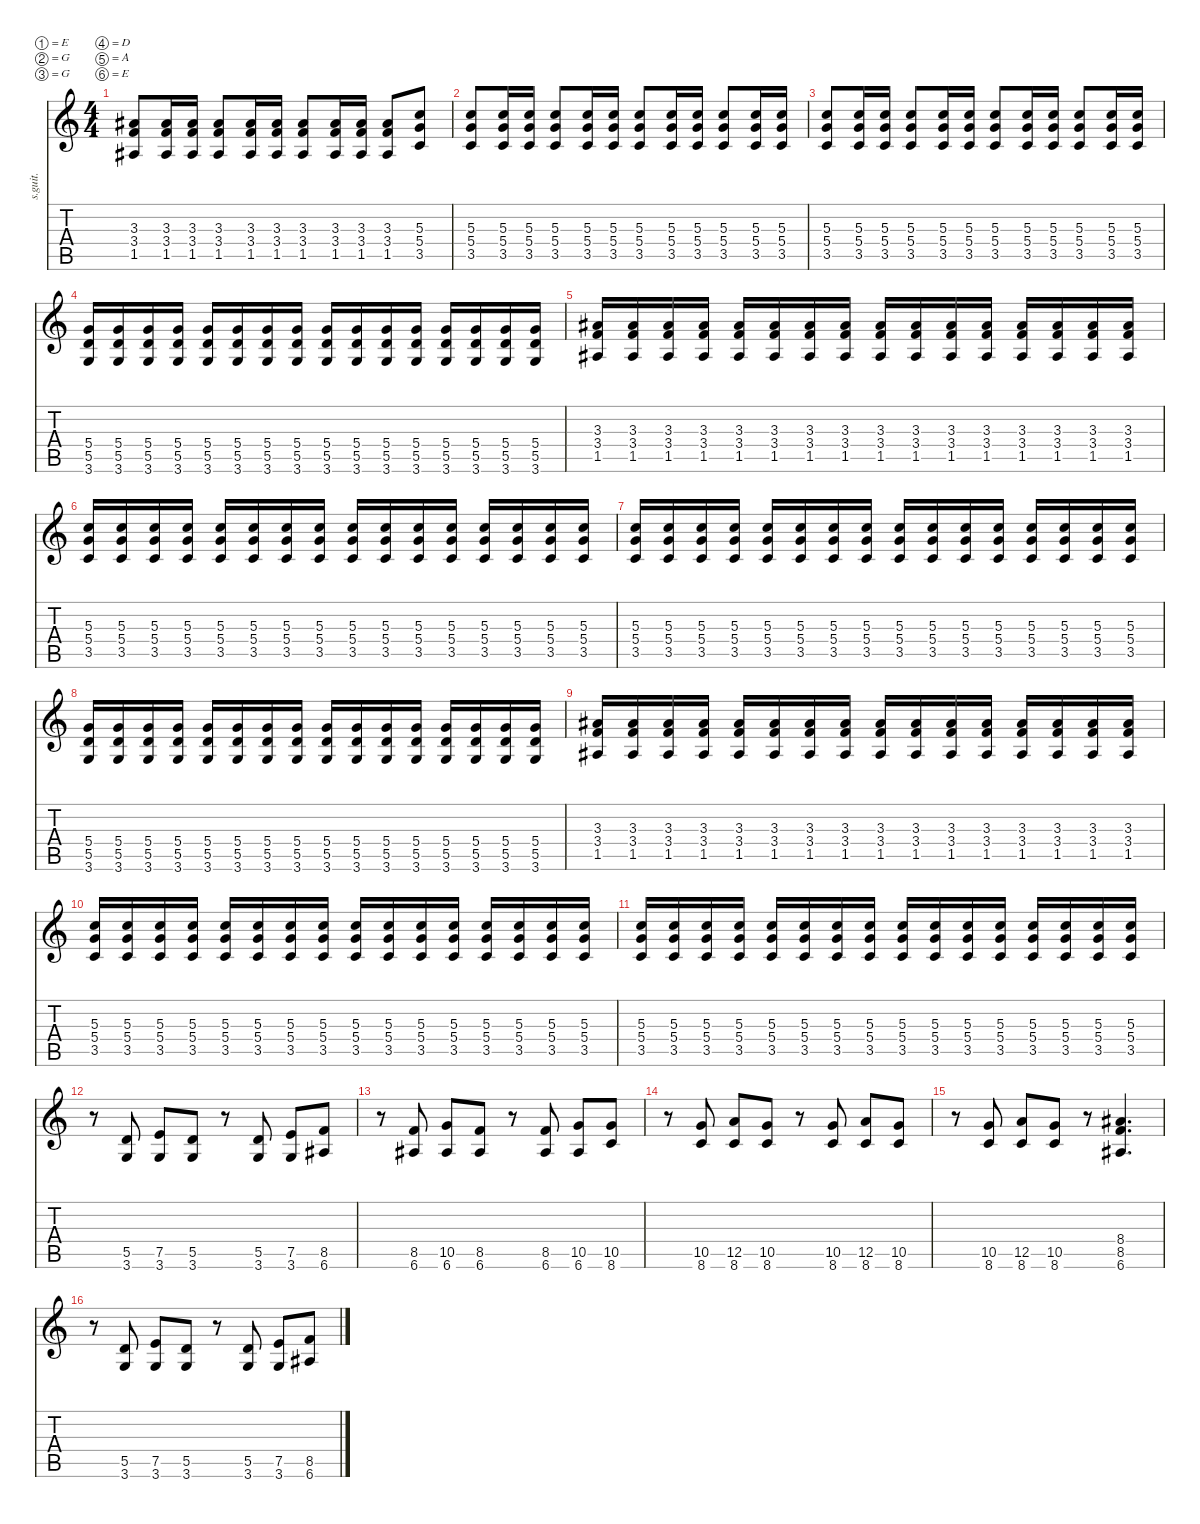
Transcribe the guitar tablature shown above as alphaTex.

\defaultSystemsLayout 4
\hideDynamics
\bracketExtendMode nobrackets
\track ("Gary Rossington (Slide/Rhythm Guitar)" "s.guit.") {instrument overdrivenguitar}
\staff {score tabs}
\tuning (E4 G3 G3 D3 A2 E2)
\ts (4 4)
\tempo (150 hide)
\clef g2
\ks c
(3.3{acc #} 3.4 1.5{acc #}).8{lyrics (0 "") lyrics (1 "") lyrics (2 "") lyrics (3 "") lyrics (4 "") dy f} (3.3{acc #} 3.4 1.5{acc #}).16{lyrics (0 "") lyrics (1 "") lyrics (2 "") lyrics (3 "") lyrics (4 "")} (3.3{acc #} 3.4 1.5{acc #}).16{lyrics (0 "") lyrics (1 "") lyrics (2 "") lyrics (3 "") lyrics (4 "")} (3.3{acc #} 3.4 1.5{acc #}).8{lyrics (0 "") lyrics (1 "") lyrics (2 "") lyrics (3 "") lyrics (4 "")} (3.3{acc #} 3.4 1.5{acc #}).16{lyrics (0 "") lyrics (1 "") lyrics (2 "") lyrics (3 "") lyrics (4 "")} (3.3{acc #} 3.4 1.5{acc #}).16{lyrics (0 "") lyrics (1 "") lyrics (2 "") lyrics (3 "") lyrics (4 "")} (3.3{acc #} 3.4 1.5{acc #}).8{lyrics (0 "") lyrics (1 "") lyrics (2 "") lyrics (3 "") lyrics (4 "")} (3.3{acc #} 3.4 1.5{acc #}).16{lyrics (0 "") lyrics (1 "") lyrics (2 "") lyrics (3 "") lyrics (4 "")} (3.3{acc #} 3.4 1.5{acc #}).16{lyrics (0 "") lyrics (1 "") lyrics (2 "") lyrics (3 "") lyrics (4 "")} (3.3{acc #} 3.4 1.5{acc #}).8{lyrics (0 "") lyrics (1 "") lyrics (2 "") lyrics (3 "") lyrics (4 "")} (5.3 5.4 3.5).8{lyrics (0 "") lyrics (1 "") lyrics (2 "") lyrics (3 "") lyrics (4 "")} |
(5.3 5.4 3.5).8{lyrics (0 "") lyrics (1 "") lyrics (2 "") lyrics (3 "") lyrics (4 "")} (5.3 5.4 3.5).16{lyrics (0 "") lyrics (1 "") lyrics (2 "") lyrics (3 "") lyrics (4 "")} (5.3 5.4 3.5).16{lyrics (0 "") lyrics (1 "") lyrics (2 "") lyrics (3 "") lyrics (4 "")} (5.3 5.4 3.5).8{lyrics (0 "") lyrics (1 "") lyrics (2 "") lyrics (3 "") lyrics (4 "")} (5.3 5.4 3.5).16{lyrics (0 "") lyrics (1 "") lyrics (2 "") lyrics (3 "") lyrics (4 "")} (5.3 5.4 3.5).16{lyrics (0 "") lyrics (1 "") lyrics (2 "") lyrics (3 "") lyrics (4 "")} (5.3 5.4 3.5).8{lyrics (0 "") lyrics (1 "") lyrics (2 "") lyrics (3 "") lyrics (4 "")} (5.3 5.4 3.5).16{lyrics (0 "") lyrics (1 "") lyrics (2 "") lyrics (3 "") lyrics (4 "")} (5.3 5.4 3.5).16{lyrics (0 "") lyrics (1 "") lyrics (2 "") lyrics (3 "") lyrics (4 "")} (5.3 5.4 3.5).8{lyrics (0 "") lyrics (1 "") lyrics (2 "") lyrics (3 "") lyrics (4 "")} (5.3 5.4 3.5).16{lyrics (0 "") lyrics (1 "") lyrics (2 "") lyrics (3 "") lyrics (4 "")} (5.3 5.4 3.5).16{lyrics (0 "") lyrics (1 "") lyrics (2 "") lyrics (3 "") lyrics (4 "")} |
(5.3 5.4 3.5).8{lyrics (0 "") lyrics (1 "") lyrics (2 "") lyrics (3 "") lyrics (4 "")} (5.3 5.4 3.5).16{lyrics (0 "") lyrics (1 "") lyrics (2 "") lyrics (3 "") lyrics (4 "")} (5.3 5.4 3.5).16{lyrics (0 "") lyrics (1 "") lyrics (2 "") lyrics (3 "") lyrics (4 "")} (5.3 5.4 3.5).8{lyrics (0 "") lyrics (1 "") lyrics (2 "") lyrics (3 "") lyrics (4 "")} (5.3 5.4 3.5).16{lyrics (0 "") lyrics (1 "") lyrics (2 "") lyrics (3 "") lyrics (4 "")} (5.3 5.4 3.5).16{lyrics (0 "") lyrics (1 "") lyrics (2 "") lyrics (3 "") lyrics (4 "")} (5.3 5.4 3.5).8{lyrics (0 "") lyrics (1 "") lyrics (2 "") lyrics (3 "") lyrics (4 "")} (5.3 5.4 3.5).16{lyrics (0 "") lyrics (1 "") lyrics (2 "") lyrics (3 "") lyrics (4 "")} (5.3 5.4 3.5).16{lyrics (0 "") lyrics (1 "") lyrics (2 "") lyrics (3 "") lyrics (4 "")} (5.3 5.4 3.5).8{lyrics (0 "") lyrics (1 "") lyrics (2 "") lyrics (3 "") lyrics (4 "")} (5.3 5.4 3.5).16{lyrics (0 "") lyrics (1 "") lyrics (2 "") lyrics (3 "") lyrics (4 "")} (5.3 5.4 3.5).16{lyrics (0 "") lyrics (1 "") lyrics (2 "") lyrics (3 "") lyrics (4 "")} |
(5.4 5.5 3.6).16{lyrics (0 "") lyrics (1 "") lyrics (2 "") lyrics (3 "") lyrics (4 "")} (5.4 5.5 3.6).16{lyrics (0 "") lyrics (1 "") lyrics (2 "") lyrics (3 "") lyrics (4 "")} (5.4 5.5 3.6).16{lyrics (0 "") lyrics (1 "") lyrics (2 "") lyrics (3 "") lyrics (4 "")} (5.4 5.5 3.6).16{lyrics (0 "") lyrics (1 "") lyrics (2 "") lyrics (3 "") lyrics (4 "")} (5.4 5.5 3.6).16{lyrics (0 "") lyrics (1 "") lyrics (2 "") lyrics (3 "") lyrics (4 "")} (5.4 5.5 3.6).16{lyrics (0 "") lyrics (1 "") lyrics (2 "") lyrics (3 "") lyrics (4 "")} (5.4 5.5 3.6).16{lyrics (0 "") lyrics (1 "") lyrics (2 "") lyrics (3 "") lyrics (4 "")} (5.4 5.5 3.6).16{lyrics (0 "") lyrics (1 "") lyrics (2 "") lyrics (3 "") lyrics (4 "")} (5.4 5.5 3.6).16{lyrics (0 "") lyrics (1 "") lyrics (2 "") lyrics (3 "") lyrics (4 "")} (5.4 5.5 3.6).16{lyrics (0 "") lyrics (1 "") lyrics (2 "") lyrics (3 "") lyrics (4 "")} (5.4 5.5 3.6).16{lyrics (0 "") lyrics (1 "") lyrics (2 "") lyrics (3 "") lyrics (4 "")} (5.4 5.5 3.6).16{lyrics (0 "") lyrics (1 "") lyrics (2 "") lyrics (3 "") lyrics (4 "")} (5.4 5.5 3.6).16{lyrics (0 "") lyrics (1 "") lyrics (2 "") lyrics (3 "") lyrics (4 "")} (5.4 5.5 3.6).16{lyrics (0 "") lyrics (1 "") lyrics (2 "") lyrics (3 "") lyrics (4 "")} (5.4 5.5 3.6).16{lyrics (0 "") lyrics (1 "") lyrics (2 "") lyrics (3 "") lyrics (4 "")} (5.4 5.5 3.6).16{lyrics (0 "") lyrics (1 "") lyrics (2 "") lyrics (3 "") lyrics (4 "")} |
(3.3{acc #} 3.4 1.5{acc #}).16{lyrics (0 "") lyrics (1 "") lyrics (2 "") lyrics (3 "") lyrics (4 "")} (3.3{acc #} 3.4 1.5{acc #}).16{lyrics (0 "") lyrics (1 "") lyrics (2 "") lyrics (3 "") lyrics (4 "")} (3.3{acc #} 3.4 1.5{acc #}).16{lyrics (0 "") lyrics (1 "") lyrics (2 "") lyrics (3 "") lyrics (4 "")} (3.3{acc #} 3.4 1.5{acc #}).16{lyrics (0 "") lyrics (1 "") lyrics (2 "") lyrics (3 "") lyrics (4 "")} (3.3{acc #} 3.4 1.5{acc #}).16{lyrics (0 "") lyrics (1 "") lyrics (2 "") lyrics (3 "") lyrics (4 "")} (3.3{acc #} 3.4 1.5{acc #}).16{lyrics (0 "") lyrics (1 "") lyrics (2 "") lyrics (3 "") lyrics (4 "")} (3.3{acc #} 3.4 1.5{acc #}).16{lyrics (0 "") lyrics (1 "") lyrics (2 "") lyrics (3 "") lyrics (4 "")} (3.3{acc #} 3.4 1.5{acc #}).16{lyrics (0 "") lyrics (1 "") lyrics (2 "") lyrics (3 "") lyrics (4 "")} (3.3{acc #} 3.4 1.5{acc #}).16{lyrics (0 "") lyrics (1 "") lyrics (2 "") lyrics (3 "") lyrics (4 "")} (3.3{acc #} 3.4 1.5{acc #}).16{lyrics (0 "") lyrics (1 "") lyrics (2 "") lyrics (3 "") lyrics (4 "")} (3.3{acc #} 3.4 1.5{acc #}).16{lyrics (0 "") lyrics (1 "") lyrics (2 "") lyrics (3 "") lyrics (4 "")} (3.3{acc #} 3.4 1.5{acc #}).16{lyrics (0 "") lyrics (1 "") lyrics (2 "") lyrics (3 "") lyrics (4 "")} (3.3{acc #} 3.4 1.5{acc #}).16{lyrics (0 "") lyrics (1 "") lyrics (2 "") lyrics (3 "") lyrics (4 "")} (3.3{acc #} 3.4 1.5{acc #}).16{lyrics (0 "") lyrics (1 "") lyrics (2 "") lyrics (3 "") lyrics (4 "")} (3.3{acc #} 3.4 1.5{acc #}).16{lyrics (0 "") lyrics (1 "") lyrics (2 "") lyrics (3 "") lyrics (4 "")} (3.3{acc #} 3.4 1.5{acc #}).16{lyrics (0 "") lyrics (1 "") lyrics (2 "") lyrics (3 "") lyrics (4 "")} |
(5.3 5.4 3.5).16{lyrics (0 "") lyrics (1 "") lyrics (2 "") lyrics (3 "") lyrics (4 "")} (5.3 5.4 3.5).16{lyrics (0 "") lyrics (1 "") lyrics (2 "") lyrics (3 "") lyrics (4 "")} (5.3 5.4 3.5).16{lyrics (0 "") lyrics (1 "") lyrics (2 "") lyrics (3 "") lyrics (4 "")} (5.3 5.4 3.5).16{lyrics (0 "") lyrics (1 "") lyrics (2 "") lyrics (3 "") lyrics (4 "")} (5.3 5.4 3.5).16{lyrics (0 "") lyrics (1 "") lyrics (2 "") lyrics (3 "") lyrics (4 "")} (5.3 5.4 3.5).16{lyrics (0 "") lyrics (1 "") lyrics (2 "") lyrics (3 "") lyrics (4 "")} (5.3 5.4 3.5).16{lyrics (0 "") lyrics (1 "") lyrics (2 "") lyrics (3 "") lyrics (4 "")} (5.3 5.4 3.5).16{lyrics (0 "") lyrics (1 "") lyrics (2 "") lyrics (3 "") lyrics (4 "")} (5.3 5.4 3.5).16{lyrics (0 "") lyrics (1 "") lyrics (2 "") lyrics (3 "") lyrics (4 "")} (5.3 5.4 3.5).16{lyrics (0 "") lyrics (1 "") lyrics (2 "") lyrics (3 "") lyrics (4 "")} (5.3 5.4 3.5).16{lyrics (0 "") lyrics (1 "") lyrics (2 "") lyrics (3 "") lyrics (4 "")} (5.3 5.4 3.5).16{lyrics (0 "") lyrics (1 "") lyrics (2 "") lyrics (3 "") lyrics (4 "")} (5.3 5.4 3.5).16{lyrics (0 "") lyrics (1 "") lyrics (2 "") lyrics (3 "") lyrics (4 "")} (5.3 5.4 3.5).16{lyrics (0 "") lyrics (1 "") lyrics (2 "") lyrics (3 "") lyrics (4 "")} (5.3 5.4 3.5).16{lyrics (0 "") lyrics (1 "") lyrics (2 "") lyrics (3 "") lyrics (4 "")} (5.3 5.4 3.5).16{lyrics (0 "") lyrics (1 "") lyrics (2 "") lyrics (3 "") lyrics (4 "")} |
(5.3 5.4 3.5).16{lyrics (0 "") lyrics (1 "") lyrics (2 "") lyrics (3 "") lyrics (4 "")} (5.3 5.4 3.5).16{lyrics (0 "") lyrics (1 "") lyrics (2 "") lyrics (3 "") lyrics (4 "")} (5.3 5.4 3.5).16{lyrics (0 "") lyrics (1 "") lyrics (2 "") lyrics (3 "") lyrics (4 "")} (5.3 5.4 3.5).16{lyrics (0 "") lyrics (1 "") lyrics (2 "") lyrics (3 "") lyrics (4 "")} (5.3 5.4 3.5).16{lyrics (0 "") lyrics (1 "") lyrics (2 "") lyrics (3 "") lyrics (4 "")} (5.3 5.4 3.5).16{lyrics (0 "") lyrics (1 "") lyrics (2 "") lyrics (3 "") lyrics (4 "")} (5.3 5.4 3.5).16{lyrics (0 "") lyrics (1 "") lyrics (2 "") lyrics (3 "") lyrics (4 "")} (5.3 5.4 3.5).16{lyrics (0 "") lyrics (1 "") lyrics (2 "") lyrics (3 "") lyrics (4 "")} (5.3 5.4 3.5).16{lyrics (0 "") lyrics (1 "") lyrics (2 "") lyrics (3 "") lyrics (4 "")} (5.3 5.4 3.5).16{lyrics (0 "") lyrics (1 "") lyrics (2 "") lyrics (3 "") lyrics (4 "")} (5.3 5.4 3.5).16{lyrics (0 "") lyrics (1 "") lyrics (2 "") lyrics (3 "") lyrics (4 "")} (5.3 5.4 3.5).16{lyrics (0 "") lyrics (1 "") lyrics (2 "") lyrics (3 "") lyrics (4 "")} (5.3 5.4 3.5).16{lyrics (0 "") lyrics (1 "") lyrics (2 "") lyrics (3 "") lyrics (4 "")} (5.3 5.4 3.5).16{lyrics (0 "") lyrics (1 "") lyrics (2 "") lyrics (3 "") lyrics (4 "")} (5.3 5.4 3.5).16{lyrics (0 "") lyrics (1 "") lyrics (2 "") lyrics (3 "") lyrics (4 "")} (5.3 5.4 3.5).16{lyrics (0 "") lyrics (1 "") lyrics (2 "") lyrics (3 "") lyrics (4 "")} |
(5.4 5.5 3.6).16{lyrics (0 "") lyrics (1 "") lyrics (2 "") lyrics (3 "") lyrics (4 "")} (5.4 5.5 3.6).16{lyrics (0 "") lyrics (1 "") lyrics (2 "") lyrics (3 "") lyrics (4 "")} (5.4 5.5 3.6).16{lyrics (0 "") lyrics (1 "") lyrics (2 "") lyrics (3 "") lyrics (4 "")} (5.4 5.5 3.6).16{lyrics (0 "") lyrics (1 "") lyrics (2 "") lyrics (3 "") lyrics (4 "")} (5.4 5.5 3.6).16{lyrics (0 "") lyrics (1 "") lyrics (2 "") lyrics (3 "") lyrics (4 "")} (5.4 5.5 3.6).16{lyrics (0 "") lyrics (1 "") lyrics (2 "") lyrics (3 "") lyrics (4 "")} (5.4 5.5 3.6).16{lyrics (0 "") lyrics (1 "") lyrics (2 "") lyrics (3 "") lyrics (4 "")} (5.4 5.5 3.6).16{lyrics (0 "") lyrics (1 "") lyrics (2 "") lyrics (3 "") lyrics (4 "")} (5.4 5.5 3.6).16{lyrics (0 "") lyrics (1 "") lyrics (2 "") lyrics (3 "") lyrics (4 "")} (5.4 5.5 3.6).16{lyrics (0 "") lyrics (1 "") lyrics (2 "") lyrics (3 "") lyrics (4 "")} (5.4 5.5 3.6).16{lyrics (0 "") lyrics (1 "") lyrics (2 "") lyrics (3 "") lyrics (4 "")} (5.4 5.5 3.6).16{lyrics (0 "") lyrics (1 "") lyrics (2 "") lyrics (3 "") lyrics (4 "")} (5.4 5.5 3.6).16{lyrics (0 "") lyrics (1 "") lyrics (2 "") lyrics (3 "") lyrics (4 "")} (5.4 5.5 3.6).16{lyrics (0 "") lyrics (1 "") lyrics (2 "") lyrics (3 "") lyrics (4 "")} (5.4 5.5 3.6).16{lyrics (0 "") lyrics (1 "") lyrics (2 "") lyrics (3 "") lyrics (4 "")} (5.4 5.5 3.6).16{lyrics (0 "") lyrics (1 "") lyrics (2 "") lyrics (3 "") lyrics (4 "")} |
(3.3{acc #} 3.4 1.5{acc #}).16{lyrics (0 "") lyrics (1 "") lyrics (2 "") lyrics (3 "") lyrics (4 "")} (3.3{acc #} 3.4 1.5{acc #}).16{lyrics (0 "") lyrics (1 "") lyrics (2 "") lyrics (3 "") lyrics (4 "")} (3.3{acc #} 3.4 1.5{acc #}).16{lyrics (0 "") lyrics (1 "") lyrics (2 "") lyrics (3 "") lyrics (4 "")} (3.3{acc #} 3.4 1.5{acc #}).16{lyrics (0 "") lyrics (1 "") lyrics (2 "") lyrics (3 "") lyrics (4 "")} (3.3{acc #} 3.4 1.5{acc #}).16{lyrics (0 "") lyrics (1 "") lyrics (2 "") lyrics (3 "") lyrics (4 "")} (3.3{acc #} 3.4 1.5{acc #}).16{lyrics (0 "") lyrics (1 "") lyrics (2 "") lyrics (3 "") lyrics (4 "")} (3.3{acc #} 3.4 1.5{acc #}).16{lyrics (0 "") lyrics (1 "") lyrics (2 "") lyrics (3 "") lyrics (4 "")} (3.3{acc #} 3.4 1.5{acc #}).16{lyrics (0 "") lyrics (1 "") lyrics (2 "") lyrics (3 "") lyrics (4 "")} (3.3{acc #} 3.4 1.5{acc #}).16{lyrics (0 "") lyrics (1 "") lyrics (2 "") lyrics (3 "") lyrics (4 "")} (3.3{acc #} 3.4 1.5{acc #}).16{lyrics (0 "") lyrics (1 "") lyrics (2 "") lyrics (3 "") lyrics (4 "")} (3.3{acc #} 3.4 1.5{acc #}).16{lyrics (0 "") lyrics (1 "") lyrics (2 "") lyrics (3 "") lyrics (4 "")} (3.3{acc #} 3.4 1.5{acc #}).16{lyrics (0 "") lyrics (1 "") lyrics (2 "") lyrics (3 "") lyrics (4 "")} (3.3{acc #} 3.4 1.5{acc #}).16{lyrics (0 "") lyrics (1 "") lyrics (2 "") lyrics (3 "") lyrics (4 "")} (3.3{acc #} 3.4 1.5{acc #}).16{lyrics (0 "") lyrics (1 "") lyrics (2 "") lyrics (3 "") lyrics (4 "")} (3.3{acc #} 3.4 1.5{acc #}).16{lyrics (0 "") lyrics (1 "") lyrics (2 "") lyrics (3 "") lyrics (4 "")} (3.3{acc #} 3.4 1.5{acc #}).16{lyrics (0 "") lyrics (1 "") lyrics (2 "") lyrics (3 "") lyrics (4 "")} |
(5.3 5.4 3.5).16{lyrics (0 "") lyrics (1 "") lyrics (2 "") lyrics (3 "") lyrics (4 "")} (5.3 5.4 3.5).16{lyrics (0 "") lyrics (1 "") lyrics (2 "") lyrics (3 "") lyrics (4 "")} (5.3 5.4 3.5).16{lyrics (0 "") lyrics (1 "") lyrics (2 "") lyrics (3 "") lyrics (4 "")} (5.3 5.4 3.5).16{lyrics (0 "") lyrics (1 "") lyrics (2 "") lyrics (3 "") lyrics (4 "")} (5.3 5.4 3.5).16{lyrics (0 "") lyrics (1 "") lyrics (2 "") lyrics (3 "") lyrics (4 "")} (5.3 5.4 3.5).16{lyrics (0 "") lyrics (1 "") lyrics (2 "") lyrics (3 "") lyrics (4 "")} (5.3 5.4 3.5).16{lyrics (0 "") lyrics (1 "") lyrics (2 "") lyrics (3 "") lyrics (4 "")} (5.3 5.4 3.5).16{lyrics (0 "") lyrics (1 "") lyrics (2 "") lyrics (3 "") lyrics (4 "")} (5.3 5.4 3.5).16{lyrics (0 "") lyrics (1 "") lyrics (2 "") lyrics (3 "") lyrics (4 "")} (5.3 5.4 3.5).16{lyrics (0 "") lyrics (1 "") lyrics (2 "") lyrics (3 "") lyrics (4 "")} (5.3 5.4 3.5).16{lyrics (0 "") lyrics (1 "") lyrics (2 "") lyrics (3 "") lyrics (4 "")} (5.3 5.4 3.5).16{lyrics (0 "") lyrics (1 "") lyrics (2 "") lyrics (3 "") lyrics (4 "")} (5.3 5.4 3.5).16{lyrics (0 "") lyrics (1 "") lyrics (2 "") lyrics (3 "") lyrics (4 "")} (5.3 5.4 3.5).16{lyrics (0 "") lyrics (1 "") lyrics (2 "") lyrics (3 "") lyrics (4 "")} (5.3 5.4 3.5).16{lyrics (0 "") lyrics (1 "") lyrics (2 "") lyrics (3 "") lyrics (4 "")} (5.3 5.4 3.5).16{lyrics (0 "") lyrics (1 "") lyrics (2 "") lyrics (3 "") lyrics (4 "")} |
(5.3 5.4 3.5).16{lyrics (0 "") lyrics (1 "") lyrics (2 "") lyrics (3 "") lyrics (4 "")} (5.3 5.4 3.5).16{lyrics (0 "") lyrics (1 "") lyrics (2 "") lyrics (3 "") lyrics (4 "")} (5.3 5.4 3.5).16{lyrics (0 "") lyrics (1 "") lyrics (2 "") lyrics (3 "") lyrics (4 "")} (5.3 5.4 3.5).16{lyrics (0 "") lyrics (1 "") lyrics (2 "") lyrics (3 "") lyrics (4 "")} (5.3 5.4 3.5).16{lyrics (0 "") lyrics (1 "") lyrics (2 "") lyrics (3 "") lyrics (4 "")} (5.3 5.4 3.5).16{lyrics (0 "") lyrics (1 "") lyrics (2 "") lyrics (3 "") lyrics (4 "")} (5.3 5.4 3.5).16{lyrics (0 "") lyrics (1 "") lyrics (2 "") lyrics (3 "") lyrics (4 "")} (5.3 5.4 3.5).16{lyrics (0 "") lyrics (1 "") lyrics (2 "") lyrics (3 "") lyrics (4 "")} (5.3 5.4 3.5).16{lyrics (0 "") lyrics (1 "") lyrics (2 "") lyrics (3 "") lyrics (4 "")} (5.3 5.4 3.5).16{lyrics (0 "") lyrics (1 "") lyrics (2 "") lyrics (3 "") lyrics (4 "")} (5.3 5.4 3.5).16{lyrics (0 "") lyrics (1 "") lyrics (2 "") lyrics (3 "") lyrics (4 "")} (5.3 5.4 3.5).16{lyrics (0 "") lyrics (1 "") lyrics (2 "") lyrics (3 "") lyrics (4 "")} (5.3 5.4 3.5).16{lyrics (0 "") lyrics (1 "") lyrics (2 "") lyrics (3 "") lyrics (4 "")} (5.3 5.4 3.5).16{lyrics (0 "") lyrics (1 "") lyrics (2 "") lyrics (3 "") lyrics (4 "")} (5.3 5.4 3.5).16{lyrics (0 "") lyrics (1 "") lyrics (2 "") lyrics (3 "") lyrics (4 "")} (5.3 5.4 3.5).16{lyrics (0 "") lyrics (1 "") lyrics (2 "") lyrics (3 "") lyrics (4 "")} |
r.8 (5.5 3.6).8{lyrics (0 "") lyrics (1 "") lyrics (2 "") lyrics (3 "") lyrics (4 "")} (7.5 3.6).8{lyrics (0 "") lyrics (1 "") lyrics (2 "") lyrics (3 "") lyrics (4 "")} (5.5 3.6).8{lyrics (0 "") lyrics (1 "") lyrics (2 "") lyrics (3 "") lyrics (4 "")} r.8 (5.5 3.6).8{lyrics (0 "") lyrics (1 "") lyrics (2 "") lyrics (3 "") lyrics (4 "")} (7.5 3.6).8{lyrics (0 "") lyrics (1 "") lyrics (2 "") lyrics (3 "") lyrics (4 "")} (8.5 6.6{acc #}).8{lyrics (0 "") lyrics (1 "") lyrics (2 "") lyrics (3 "") lyrics (4 "")} |
r.8 (8.5 6.6{acc #}).8{lyrics (0 "") lyrics (1 "") lyrics (2 "") lyrics (3 "") lyrics (4 "")} (10.5 6.6{acc #}).8{lyrics (0 "") lyrics (1 "") lyrics (2 "") lyrics (3 "") lyrics (4 "")} (8.5 6.6{acc #}).8{lyrics (0 "") lyrics (1 "") lyrics (2 "") lyrics (3 "") lyrics (4 "")} r.8 (8.5 6.6{acc #}).8{lyrics (0 "") lyrics (1 "") lyrics (2 "") lyrics (3 "") lyrics (4 "")} (10.5 6.6{acc #}).8{lyrics (0 "") lyrics (1 "") lyrics (2 "") lyrics (3 "") lyrics (4 "")} (10.5 8.6).8{lyrics (0 "") lyrics (1 "") lyrics (2 "") lyrics (3 "") lyrics (4 "")} |
r.8 (10.5 8.6).8{lyrics (0 "") lyrics (1 "") lyrics (2 "") lyrics (3 "") lyrics (4 "")} (12.5 8.6).8{lyrics (0 "") lyrics (1 "") lyrics (2 "") lyrics (3 "") lyrics (4 "")} (10.5 8.6).8{lyrics (0 "") lyrics (1 "") lyrics (2 "") lyrics (3 "") lyrics (4 "")} r.8 (10.5 8.6).8{lyrics (0 "") lyrics (1 "") lyrics (2 "") lyrics (3 "") lyrics (4 "")} (12.5 8.6).8{lyrics (0 "") lyrics (1 "") lyrics (2 "") lyrics (3 "") lyrics (4 "")} (10.5 8.6).8{lyrics (0 "") lyrics (1 "") lyrics (2 "") lyrics (3 "") lyrics (4 "")} |
r.8 (10.5 8.6).8{lyrics (0 "") lyrics (1 "") lyrics (2 "") lyrics (3 "") lyrics (4 "")} (12.5 8.6).8{lyrics (0 "") lyrics (1 "") lyrics (2 "") lyrics (3 "") lyrics (4 "")} (10.5 8.6).8{lyrics (0 "") lyrics (1 "") lyrics (2 "") lyrics (3 "") lyrics (4 "")} r.8 (8.4{acc #} 8.5 6.6{acc #}).4{d lyrics (0 "") lyrics (1 "") lyrics (2 "") lyrics (3 "") lyrics (4 "")} |
r.8 (5.5 3.6).8{lyrics (0 "") lyrics (1 "") lyrics (2 "") lyrics (3 "") lyrics (4 "")} (7.5 3.6).8{lyrics (0 "") lyrics (1 "") lyrics (2 "") lyrics (3 "") lyrics (4 "")} (5.5 3.6).8{lyrics (0 "") lyrics (1 "") lyrics (2 "") lyrics (3 "") lyrics (4 "")} r.8 (5.5 3.6).8{lyrics (0 "") lyrics (1 "") lyrics (2 "") lyrics (3 "") lyrics (4 "")} (7.5 3.6).8{lyrics (0 "") lyrics (1 "") lyrics (2 "") lyrics (3 "") lyrics (4 "")} (8.5 6.6{acc #}).8{lyrics (0 "") lyrics (1 "") lyrics (2 "") lyrics (3 "") lyrics (4 "")}
